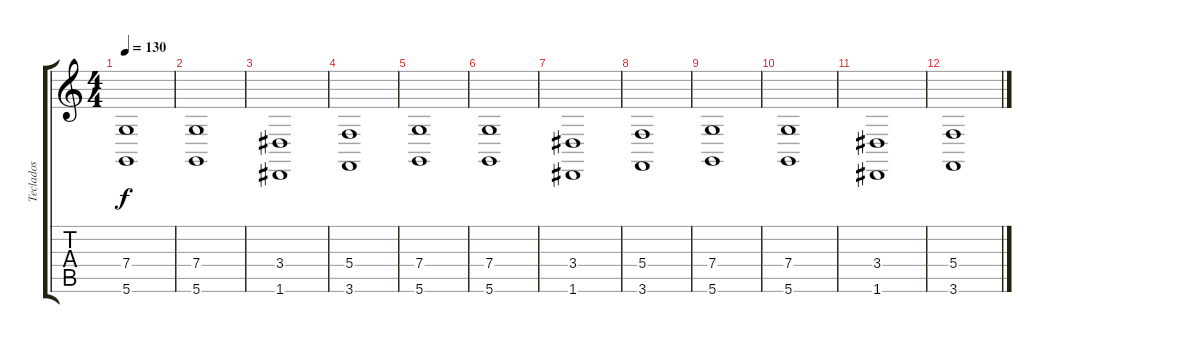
\track ("Teclados" "Teclados") {instrument choiraahs}
\staff {score tabs}
\tuning (D4 A3 F3 C3 G2 D2) {hide}
\ts (4 4)
\tempo 130
\clef g2
\ks c
(7.4 5.6).1{dy f} |
(7.4 5.6).1 |
(3.4 1.6).1 |
(5.4 3.6).1 |
(7.4 5.6).1 |
(7.4 5.6).1 |
(3.4 1.6).1 |
(5.4 3.6).1 |
(7.4 5.6).1 |
(7.4 5.6).1 |
(3.4 1.6).1 |
(5.4 3.6).1
